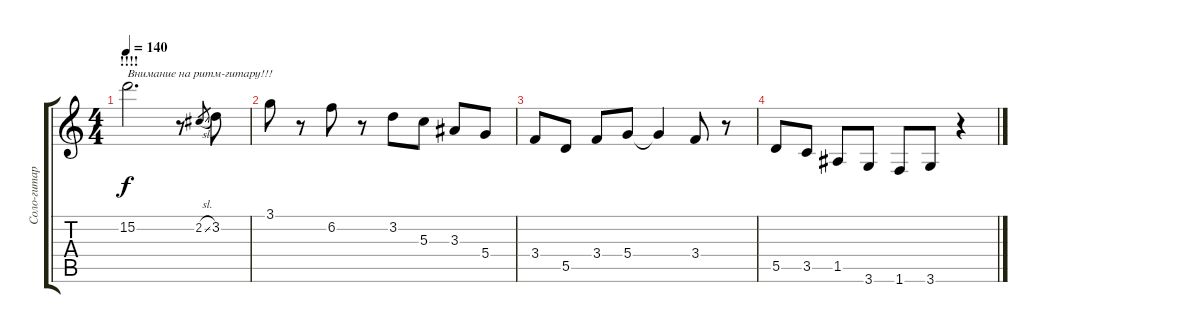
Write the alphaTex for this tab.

\track ("Соло-гитара" "Соло-гитар") {instrument overdrivenguitar}
\staff {score tabs}
\tuning (E4 B3 G3 D3 A2 E2) {hide}
\ts (4 4)
\section ("" "!!!!")
\tempo 140
\clef g2
\ks c
15.2{t}.2{d txt "Внимание на ритм-гитару!!!" dy f} r.8 2.2{sl}.8{gr} 3.2.8 |
3.1.8 r.8 6.2.8 r.8 3.2.8 5.3.8 3.3.8 5.4.8 |
3.4.8 5.5.8 3.4.8 5.4.8 5.4{t}.4 3.4.8 r.8 |
5.5.8 3.5.8 1.5.8 3.6.8 1.6.8 3.6.8 r.4
